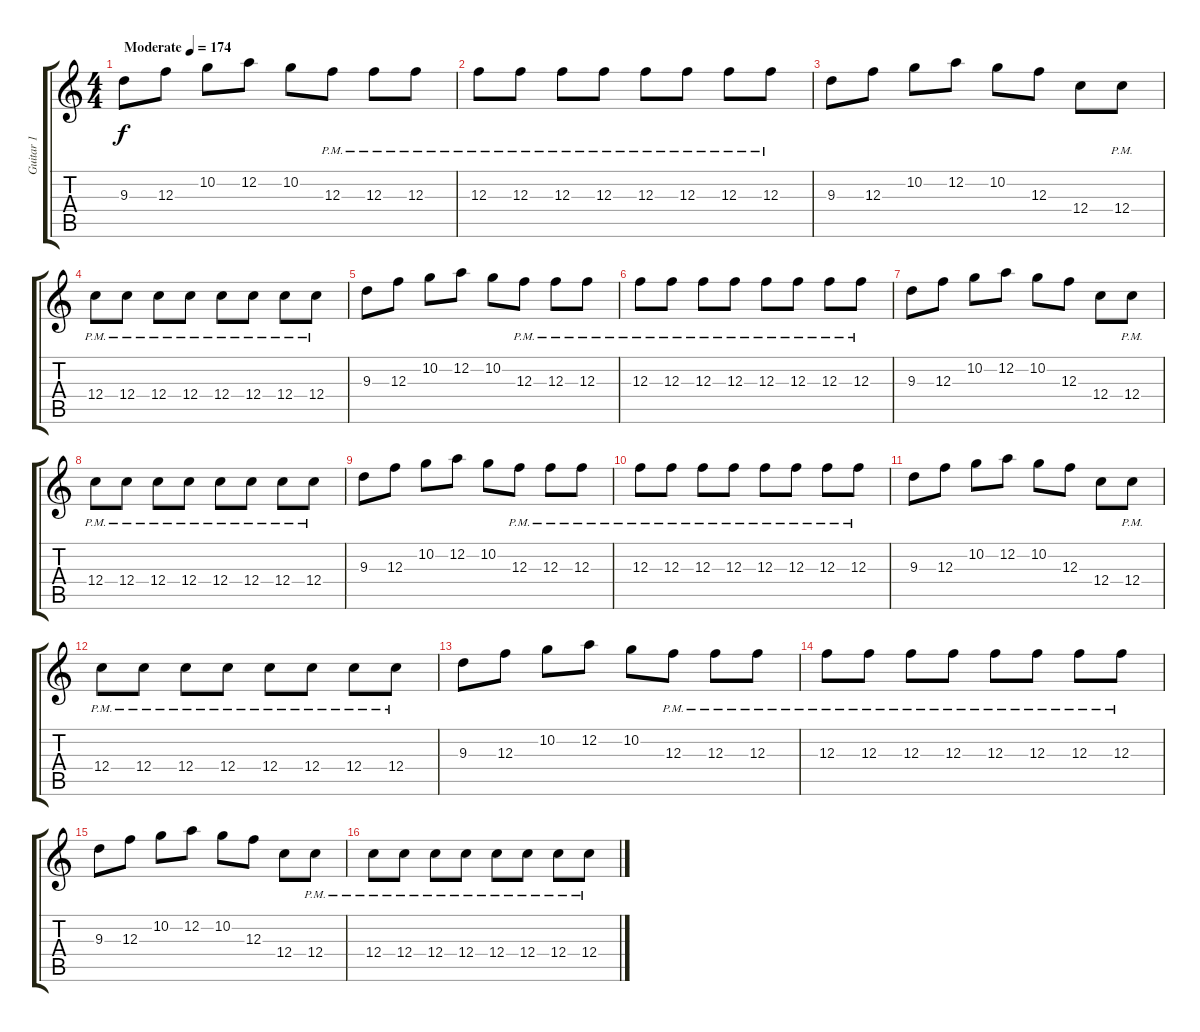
\track ("Guitar 1" "Guitar 1") {instrument acousticguitarsteel}
\staff {score tabs}
\tuning (D4 A3 F3 C3 G2 C2) {hide}
\ts (4 4)
\tempo (174 "Moderate")
\clef g2
\ks c
9.3.8{dy f instrument acousticguitarsteel} 12.3.8 10.2.8 12.2.8 10.2.8 12.3{pm}.8 12.3{pm}.8 12.3{pm}.8 |
12.3{pm}.8 12.3{pm}.8 12.3{pm}.8 12.3{pm}.8 12.3{pm}.8 12.3{pm}.8 12.3{pm}.8 12.3{pm}.8 |
9.3.8 12.3.8 10.2.8 12.2.8 10.2.8 12.3.8 12.4.8 12.4{pm}.8 |
12.4{pm}.8 12.4{pm}.8 12.4{pm}.8 12.4{pm}.8 12.4{pm}.8 12.4{pm}.8 12.4{pm}.8 12.4{pm}.8 |
9.3.8 12.3.8 10.2.8 12.2.8 10.2.8 12.3{pm}.8 12.3{pm}.8 12.3{pm}.8 |
12.3{pm}.8 12.3{pm}.8 12.3{pm}.8 12.3{pm}.8 12.3{pm}.8 12.3{pm}.8 12.3{pm}.8 12.3{pm}.8 |
9.3.8 12.3.8 10.2.8 12.2.8 10.2.8 12.3.8 12.4.8 12.4{pm}.8 |
12.4{pm}.8 12.4{pm}.8 12.4{pm}.8 12.4{pm}.8 12.4{pm}.8 12.4{pm}.8 12.4{pm}.8 12.4{pm}.8 |
9.3.8 12.3.8 10.2.8 12.2.8 10.2.8 12.3{pm}.8 12.3{pm}.8 12.3{pm}.8 |
12.3{pm}.8 12.3{pm}.8 12.3{pm}.8 12.3{pm}.8 12.3{pm}.8 12.3{pm}.8 12.3{pm}.8 12.3{pm}.8 |
9.3.8 12.3.8 10.2.8 12.2.8 10.2.8 12.3.8 12.4.8 12.4{pm}.8 |
12.4{pm}.8 12.4{pm}.8 12.4{pm}.8 12.4{pm}.8 12.4{pm}.8 12.4{pm}.8 12.4{pm}.8 12.4{pm}.8 |
9.3.8 12.3.8 10.2.8 12.2.8 10.2.8 12.3{pm}.8 12.3{pm}.8 12.3{pm}.8 |
12.3{pm}.8 12.3{pm}.8 12.3{pm}.8 12.3{pm}.8 12.3{pm}.8 12.3{pm}.8 12.3{pm}.8 12.3{pm}.8 |
9.3.8 12.3.8 10.2.8 12.2.8 10.2.8 12.3.8 12.4.8 12.4{pm}.8 |
12.4{pm}.8 12.4{pm}.8 12.4{pm}.8 12.4{pm}.8 12.4{pm}.8 12.4{pm}.8 12.4{pm}.8 12.4{pm}.8
